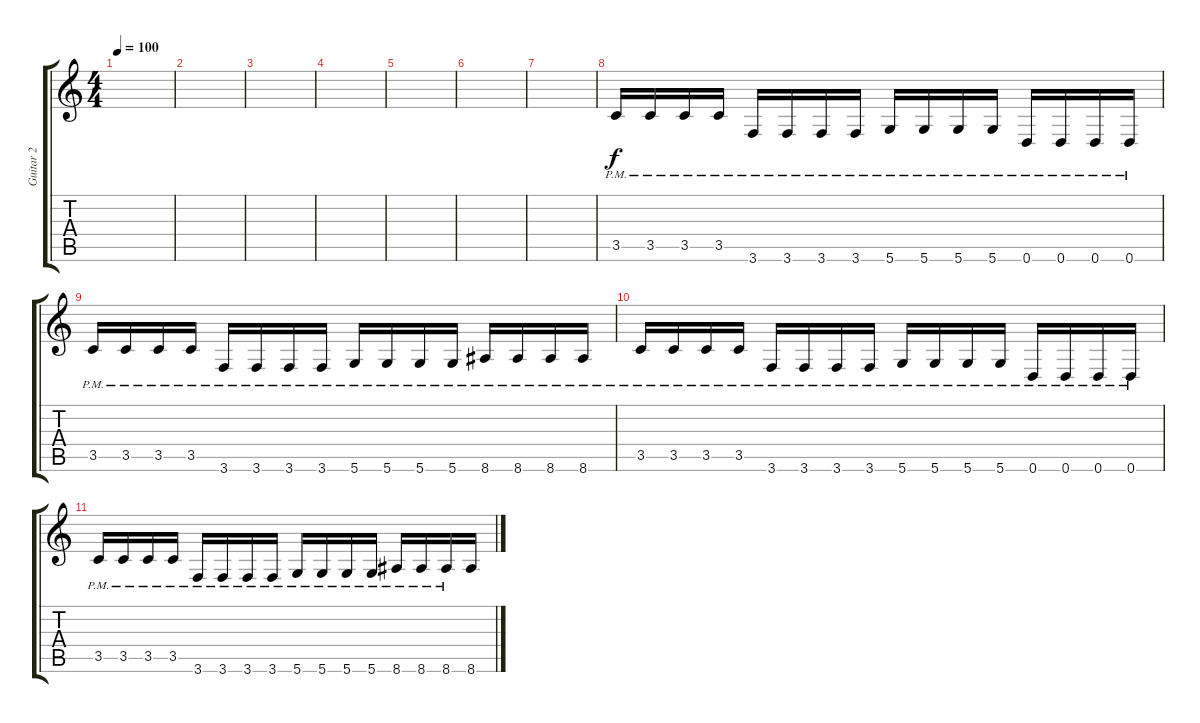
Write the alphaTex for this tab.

\track ("Guitar 2" "Guitar 2") {instrument distortionguitar}
\staff {score tabs}
\tuning (E4 B3 G3 D3 A2 D2) {hide}
\ts (4 4)
\tempo 100
\clef g2
\ks c
|
|
|
|
|
|
|
3.5{pm}.16 3.5{pm}.16 3.5{pm}.16 3.5{pm}.16 3.6{pm}.16 3.6{pm}.16 3.6{pm}.16 3.6{pm}.16 5.6{pm}.16 5.6{pm}.16 5.6{pm}.16 5.6{pm}.16 0.6{pm}.16 0.6{pm}.16 0.6{pm}.16 0.6{pm}.16 |
3.5{pm}.16 3.5{pm}.16 3.5{pm}.16 3.5{pm}.16 3.6{pm}.16 3.6{pm}.16 3.6{pm}.16 3.6{pm}.16 5.6{pm}.16 5.6{pm}.16 5.6{pm}.16 5.6{pm}.16 8.6{pm}.16 8.6{pm}.16 8.6{pm}.16 8.6{pm}.16 |
3.5{pm}.16 3.5{pm}.16 3.5{pm}.16 3.5{pm}.16 3.6{pm}.16 3.6{pm}.16 3.6{pm}.16 3.6{pm}.16 5.6{pm}.16 5.6{pm}.16 5.6{pm}.16 5.6{pm}.16 0.6{pm}.16 0.6{pm}.16 0.6{pm}.16 0.6{pm}.16 |
3.5{pm}.16 3.5{pm}.16 3.5{pm}.16 3.5{pm}.16 3.6{pm}.16 3.6{pm}.16 3.6{pm}.16 3.6{pm}.16 5.6{pm}.16 5.6{pm}.16 5.6{pm}.16 5.6{pm}.16 8.6{pm}.16 8.6{pm}.16 8.6{pm}.16 8.6.16
